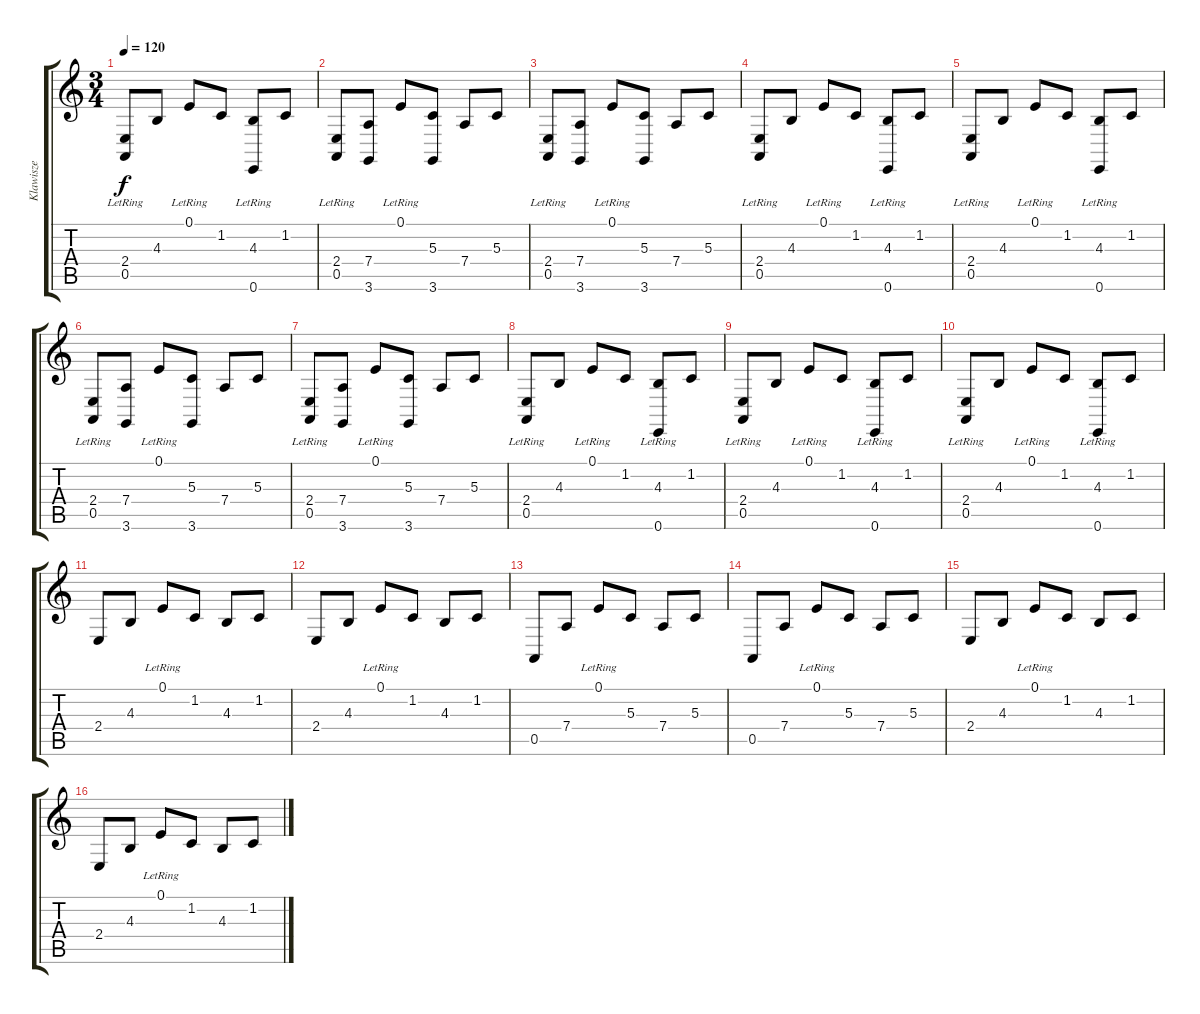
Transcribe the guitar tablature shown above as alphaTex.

\track ("Klawisze" "Klawisze") {instrument acousticgrandpiano}
\staff {score tabs}
\tuning (E4 B3 G3 D3 A2 E2) {hide}
\ts (3 4)
\tempo 120
\clef g2
\ks c
(2.4 0.5{lr}).8{dy f} 4.3.8 0.1{lr}.8 1.2.8 (4.3 0.6{lr}).8 1.2.8 |
(2.4 0.5{lr}).8 (7.4 3.6).8 0.1{lr}.8 (5.3 3.6).8 7.4.8 5.3.8 |
(2.4 0.5{lr}).8 (7.4 3.6).8 0.1{lr}.8 (5.3 3.6).8 7.4.8 5.3.8 |
(2.4 0.5{lr}).8 4.3.8 0.1{lr}.8 1.2.8 (4.3 0.6{lr}).8 1.2.8 |
(2.4 0.5{lr}).8 4.3.8 0.1{lr}.8 1.2.8 (4.3 0.6{lr}).8 1.2.8 |
(2.4 0.5{lr}).8 (7.4 3.6).8 0.1{lr}.8 (5.3 3.6).8 7.4.8 5.3.8 |
(2.4 0.5{lr}).8 (7.4 3.6).8 0.1{lr}.8 (5.3 3.6).8 7.4.8 5.3.8 |
(2.4 0.5{lr}).8 4.3.8 0.1{lr}.8 1.2.8 (4.3 0.6{lr}).8 1.2.8 |
(2.4 0.5{lr}).8 4.3.8 0.1{lr}.8 1.2.8 (4.3 0.6{lr}).8 1.2.8 |
(2.4 0.5{lr}).8 4.3.8 0.1{lr}.8 1.2.8 (4.3 0.6{lr}).8 1.2.8 |
2.4.8 4.3.8 0.1{lr}.8 1.2.8 4.3.8 1.2.8 |
2.4.8 4.3.8 0.1{lr}.8 1.2.8 4.3.8 1.2.8 |
0.5.8 7.4.8 0.1{lr}.8 5.3.8 7.4.8 5.3.8 |
0.5.8 7.4.8 0.1{lr}.8 5.3.8 7.4.8 5.3.8 |
2.4.8 4.3.8 0.1{lr}.8 1.2.8 4.3.8 1.2.8 |
2.4.8 4.3.8 0.1{lr}.8 1.2.8 4.3.8 1.2.8
